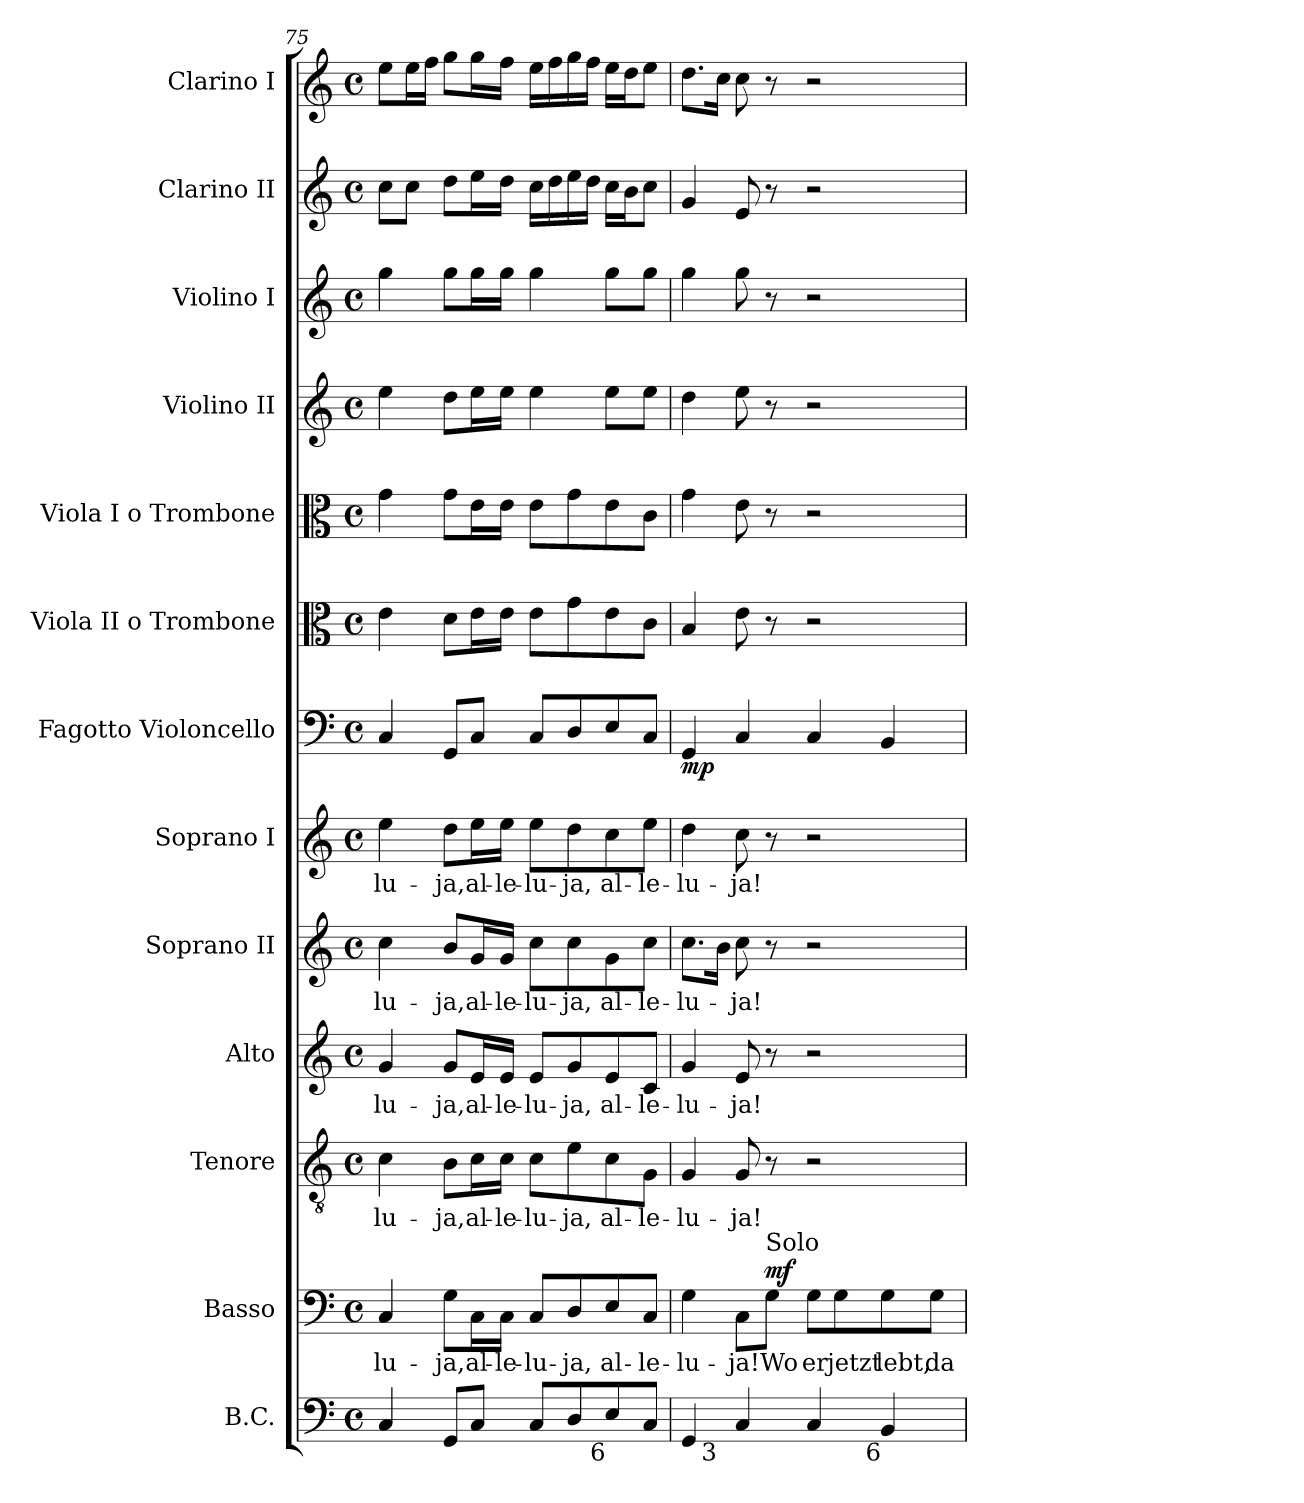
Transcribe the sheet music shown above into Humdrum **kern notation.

**kern	**kern	**text	**dynam	**kern	**text	**kern	**text	**kern	**text	**kern	**text	**kern	**dynam	**kern	**kern	**kern	**kern	**kern	**kern
*part13	*part12	*part12	*part12	*part11	*part11	*part10	*part10	*part9	*part9	*part8	*part8	*part7	*part7	*part6	*part5	*part4	*part3	*part2	*part1
*staff13	*staff12	*staff12	*staff12	*staff11	*staff11	*staff10	*staff10	*staff9	*staff9	*staff8	*staff8	*staff7	*staff7	*staff6	*staff5	*staff4	*staff3	*staff2	*staff1
*I"B.C.	*I"Basso	*	*	*I"Tenore	*	*I"Alto	*	*I"Soprano II	*	*I"Soprano I	*	*I"Fagotto Violoncello	*	*I"Viola II o Trombone	*I"Viola I o Trombone	*I"Violino II	*I"Violino I	*I"Clarino II	*I"Clarino I
*	*I'B.	*	*	*I'T.	*	*	*	*I'S.	*	*I'S.	*	*I'Fg.	*	*I'Vla.	*I'Vla.	*I'Vln. II	*I'Vln. I	*	*
*clefF4	*clefF4	*	*	*clefGv2	*	*clefG2	*	*clefG2	*	*clefG2	*	*clefF4	*	*clefC3	*clefC3	*clefG2	*clefG2	*clefG2	*clefG2
*	*	*	*	*ITrd7c12	*	*	*	*	*	*	*	*	*	*	*	*	*	*	*
*k[]	*k[]	*	*	*k[]	*	*k[]	*	*k[]	*	*k[]	*	*k[]	*	*k[]	*k[]	*k[]	*k[]	*k[]	*k[]
*C:	*C:	*	*	*C:	*	*C:	*	*C:	*	*C:	*	*C:	*	*C:	*C:	*C:	*C:	*C:	*C:
*M4/4	*M4/4	*	*	*M4/4	*	*M4/4	*	*M4/4	*	*M4/4	*	*M4/4	*	*M4/4	*M4/4	*M4/4	*M4/4	*M4/4	*M4/4
*met(c)	*met(c)	*	*	*met(c)	*	*met(c)	*	*met(c)	*	*met(c)	*	*met(c)	*	*met(c)	*met(c)	*met(c)	*met(c)	*met(c)	*met(c)
=75	=75	=75	=75	=75	=75	=75	=75	=75	=75	=75	=75	=75	=75	=75	=75	=75	=75	=75	=75
!	!	!LO:LY:b:color=#000000	!	!	!	!	!	!	!	!	!	!	!	!	!	!	!	!	!
!	!	!	!	!	!LO:LY:b:color=#000000	!	!	!	!	!	!	!	!	!	!	!	!	!	!
!	!	!	!	!	!	!	!LO:LY:b:color=#000000	!	!	!	!	!	!	!	!	!	!	!	!
!	!	!	!	!	!	!	!	!	!LO:LY:b:color=#000000	!	!	!	!	!	!	!	!	!	!
!	!	!	!	!	!	!	!	!	!	!	!LO:LY:b:color=#000000	!	!	!	!	!	!	!	!
4Ci/	4Ci/	-lu-	.	4Ci\	-lu-	4gi/	-lu-	4cci\	-lu-	4eei\	-lu-	4Ci/	.	4ei\	4gi\	4eei\	4ggi\	8cci\L	8eei\L
.	.	.	.	.	.	.	.	.	.	.	.	.	.	.	.	.	.	8cci\J	16eei\L
.	.	.	.	.	.	.	.	.	.	.	.	.	.	.	.	.	.	.	16ffi\JJ
!	!	!LO:LY:b:color=#000000	!	!	!	!	!	!	!	!	!	!	!	!	!	!	!	!	!
!	!	!	!	!	!LO:LY:b:color=#000000	!	!	!	!	!	!	!	!	!	!	!	!	!	!
!	!	!	!	!	!	!	!LO:LY:b:color=#000000	!	!	!	!	!	!	!	!	!	!	!	!
!	!	!	!	!	!	!	!	!	!LO:LY:b:color=#000000	!	!	!	!	!	!	!	!	!	!
!	!	!	!	!	!	!	!	!	!	!	!LO:LY:b:color=#000000	!	!	!	!	!	!	!	!
8GGi/L	8Gi\L	-ja,	.	8BBi\L	-ja,	8gi/L	-ja,	8bi/L	-ja,	8ddi\L	-ja,	8GGi/L	.	8di\L	8gi\L	8ddi\L	8ggi\L	8ddi\L	8ggi\L
!	!	!LO:LY:b:color=#000000	!	!	!	!	!	!	!	!	!	!	!	!	!	!	!	!	!
!	!	!	!	!	!LO:LY:b:color=#000000	!	!	!	!	!	!	!	!	!	!	!	!	!	!
!	!	!	!	!	!	!	!LO:LY:b:color=#000000	!	!	!	!	!	!	!	!	!	!	!	!
!	!	!	!	!	!	!	!	!	!LO:LY:b:color=#000000	!	!	!	!	!	!	!	!	!	!
!	!	!	!	!	!	!	!	!	!	!	!LO:LY:b:color=#000000	!	!	!	!	!	!	!	!
8Ci/J	16Ci\L	al-	.	16Ci\L	al-	16ei/L	al-	16gi/L	al-	16eei\L	al-	8Ci/J	.	16ei\L	16ei\L	16eei\L	16ggi\L	16eei\L	16ggi\L
!	!	!LO:LY:b:color=#000000	!	!	!	!	!	!	!	!	!	!	!	!	!	!	!	!	!
!	!	!	!	!	!LO:LY:b:color=#000000	!	!	!	!	!	!	!	!	!	!	!	!	!	!
!	!	!	!	!	!	!	!LO:LY:b:color=#000000	!	!	!	!	!	!	!	!	!	!	!	!
!	!	!	!	!	!	!	!	!	!LO:LY:b:color=#000000	!	!	!	!	!	!	!	!	!	!
!	!	!	!	!	!	!	!	!	!	!	!LO:LY:b:color=#000000	!	!	!	!	!	!	!	!
.	16Ci\JJ	-le-	.	16Ci\JJ	-le-	16ei/JJ	-le-	16gi/JJ	-le-	16eei\JJ	-le-	.	.	16ei\JJ	16ei\JJ	16eei\JJ	16ggi\JJ	16ddi\JJ	16ffi\JJ
!	!	!LO:LY:b:color=#000000	!	!	!	!	!	!	!	!	!	!	!	!	!	!	!	!	!
!	!	!	!	!	!LO:LY:b:color=#000000	!	!	!	!	!	!	!	!	!	!	!	!	!	!
!	!	!	!	!	!	!	!LO:LY:b:color=#000000	!	!	!	!	!	!	!	!	!	!	!	!
!	!	!	!	!	!	!	!	!	!LO:LY:b:color=#000000	!	!	!	!	!	!	!	!	!	!
!	!	!	!	!	!	!	!	!	!	!	!LO:LY:b:color=#000000	!	!	!	!	!	!	!	!
8Ci/L	8Ci/L	-lu-	.	8Ci\L	-lu-	8ei/L	-lu-	8cci\L	-lu-	8eei\L	-lu-	8Ci/L	.	8ei\L	8ei\L	4eei\	4ggi\	16cci\LL	16eei\LL
.	.	.	.	.	.	.	.	.	.	.	.	.	.	.	.	.	.	16ddi\	16ffi\
!	!	!LO:LY:b:color=#000000	!	!	!	!	!	!	!	!	!	!	!	!	!	!	!	!	!
!	!	!	!	!	!LO:LY:b:color=#000000	!	!	!	!	!	!	!	!	!	!	!	!	!	!
!	!	!	!	!	!	!	!LO:LY:b:color=#000000	!	!	!	!	!	!	!	!	!	!	!	!
!	!	!	!	!	!	!	!	!	!LO:LY:b:color=#000000	!	!	!	!	!	!	!	!	!	!
!	!	!	!	!	!	!	!	!	!	!	!LO:LY:b:color=#000000	!	!	!	!	!	!	!	!
8Di/	8Di/	-ja,	.	8Ei\	-ja,	8gi/	-ja,	8cci\	-ja,	8ddi\	-ja,	8Di/	.	8gi\	8gi\	.	.	16eei\	16ggi\
.	.	.	.	.	.	.	.	.	.	.	.	.	.	.	.	.	.	16ddi\JJ	16ffi\JJ
!	!	!LO:LY:b:color=#000000	!	!	!	!	!	!	!	!	!	!	!	!	!	!	!	!	!
!	!	!	!	!	!LO:LY:b:color=#000000	!	!	!	!	!	!	!	!	!	!	!	!	!	!
!	!	!	!	!	!	!	!LO:LY:b:color=#000000	!	!	!	!	!	!	!	!	!	!	!	!
!	!	!	!	!	!	!	!	!	!LO:LY:b:color=#000000	!	!	!	!	!	!	!	!	!	!
!LO:TX:b:rj:t=6	!	!	!	!	!	!	!	!	!	!	!	!	!	!	!	!	!	!	!
!	!	!	!	!	!	!	!	!	!	!	!LO:LY:b:color=#000000	!	!	!	!	!	!	!	!
8Ei/	8Ei/	al-	.	8Ci\	al-	8ei/	al-	8gi\	al-	8cci\	al-	8Ei/	.	8ei\	8ei\	8eei\L	8ggi\L	16cci\LL	16eei\LL
.	.	.	.	.	.	.	.	.	.	.	.	.	.	.	.	.	.	16bi\J	16ddi\J
!	!	!LO:LY:b:color=#000000	!	!	!	!	!	!	!	!	!	!	!	!	!	!	!	!	!
!	!	!	!	!	!LO:LY:b:color=#000000	!	!	!	!	!	!	!	!	!	!	!	!	!	!
!	!	!	!	!	!	!	!LO:LY:b:color=#000000	!	!	!	!	!	!	!	!	!	!	!	!
!	!	!	!	!	!	!	!	!	!LO:LY:b:color=#000000	!	!	!	!	!	!	!	!	!	!
!	!	!	!	!	!	!	!	!	!	!	!LO:LY:b:color=#000000	!	!	!	!	!	!	!	!
8Ci/J	8Ci/J	-le-	.	8GGi\J	-le-	8ci/J	-le-	8cci\J	-le-	8eei\J	-le-	8Ci/J	.	8ci\J	8ci\J	8eei\J	8ggi\J	8cci\J	8eei\J
=76	=76	=76	=76	=76	=76	=76	=76	=76	=76	=76	=76	=76	=76	=76	=76	=76	=76	=76	=76
!	!	!LO:LY:b:color=#000000	!	!	!	!	!	!	!	!	!	!	!	!	!	!	!	!	!
!	!	!	!	!	!LO:LY:b:color=#000000	!	!	!	!	!	!	!	!	!	!	!	!	!	!
!	!	!	!	!	!	!	!LO:LY:b:color=#000000	!	!	!	!	!	!	!	!	!	!	!	!
!	!	!	!	!	!	!	!	!	!LO:LY:b:color=#000000	!	!	!	!	!	!	!	!	!	!
!LO:TX:b:rj:t=4	!	!	!	!	!	!	!	!	!	!	!	!	!	!	!	!	!	!	!
!	!	!	!	!	!	!	!	!	!	!	!LO:LY:b:color=#000000	!	!	!	!	!	!	!	!
*^	*	*	*	*	*	*	*	*	*	*	*	*	*	*	*	*	*	*	*
4GGi/	8.ryy	4Gi\	-lu-	.	4GGi/	-lu-	4gi/	-lu-	8.cci\L	-lu-	4ddi\	-lu-	4GGi/	mp	4Bi/	4gi\	4ddi\	4ggi\	4gi/	8.ddi\L
!	!LO:TX:b:rj:t=3	!	!	!	!	!	!	!	!	!	!	!	!	!	!	!	!	!	!	!
.	2ryy	.	.	.	.	.	.	.	16bi\Jk	.	.	.	.	.	.	.	.	.	.	16cci\Jk
!	!	!	!LO:LY:b:color=#000000	!	!	!	!	!	!	!	!	!	!	!	!	!	!	!	!	!
!	!	!	!	!	!	!LO:LY:b:color=#000000	!	!	!	!	!	!	!	!	!	!	!	!	!	!
!	!	!	!	!	!	!	!	!LO:LY:b:color=#000000	!	!	!	!	!	!	!	!	!	!	!	!
!	!	!	!	!	!	!	!	!	!	!LO:LY:b:color=#000000	!	!	!	!	!	!	!	!	!	!
!	!	!	!	!	!	!	!	!	!	!	!	!LO:LY:b:color=#000000	!	!	!	!	!	!	!	!
4Ci/	.	8Ci\L	-ja!	.	8GGi/	-ja!	8ei/	-ja!	8cci\	-ja!	8cci\	-ja!	4Ci/	.	8ei\	8ei\	8eei\	8ggi\	8ei/	8cci\
!	!	!LO:TX:a:t=Solo	!	!	!	!	!	!	!	!	!	!	!	!	!	!	!	!	!	!
!	!	!	!LO:LY:b:color=#000000	!	!	!	!	!	!	!	!	!	!	!	!	!	!	!	!	!
.	.	8Gi\J	Wo	mf	8r	.	8r	.	8r	.	8r	.	.	.	8r	8r	8r	8r	8r	8r
!	!	!	!LO:LY:b:color=#000000	!	!	!	!	!	!	!	!	!	!	!	!	!	!	!	!	!
4Ci/	.	8Gi\L	er	.	2r	.	2r	.	2r	.	2r	.	4Ci/	.	2r	2r	2r	2r	2r	2r
!	!	!	!LO:LY:b:color=#000000	!	!	!	!	!	!	!	!	!	!	!	!	!	!	!	!	!
.	.	8Gi\	jetzt	.	.	.	.	.	.	.	.	.	.	.	.	.	.	.	.	.
.	4ryy	.	.	.	.	.	.	.	.	.	.	.	.	.	.	.	.	.	.	.
!LO:TX:b:rj:t=6	!	!	!	!	!	!	!	!	!	!	!	!	!	!	!	!	!	!	!	!
!	!	!	!LO:LY:b:color=#000000	!	!	!	!	!	!	!	!	!	!	!	!	!	!	!	!	!
4BBi/	.	8Gi\	lebt,	.	.	.	.	.	.	.	.	.	4BBi/	.	.	.	.	.	.	.
!	!	!	!LO:LY:b:color=#000000	!	!	!	!	!	!	!	!	!	!	!	!	!	!	!	!	!
.	.	8Gi\J	da	.	.	.	.	.	.	.	.	.	.	.	.	.	.	.	.	.
.	16ryy	.	.	.	.	.	.	.	.	.	.	.	.	.	.	.	.	.	.	.
*v	*v	*	*	*	*	*	*	*	*	*	*	*	*	*	*	*	*	*	*	*
=	=	=	=	=	=	=	=	=	=	=	=	=	=	=	=	=	=	=	=
*-	*-	*-	*-	*-	*-	*-	*-	*-	*-	*-	*-	*-	*-	*-	*-	*-	*-	*-	*-
